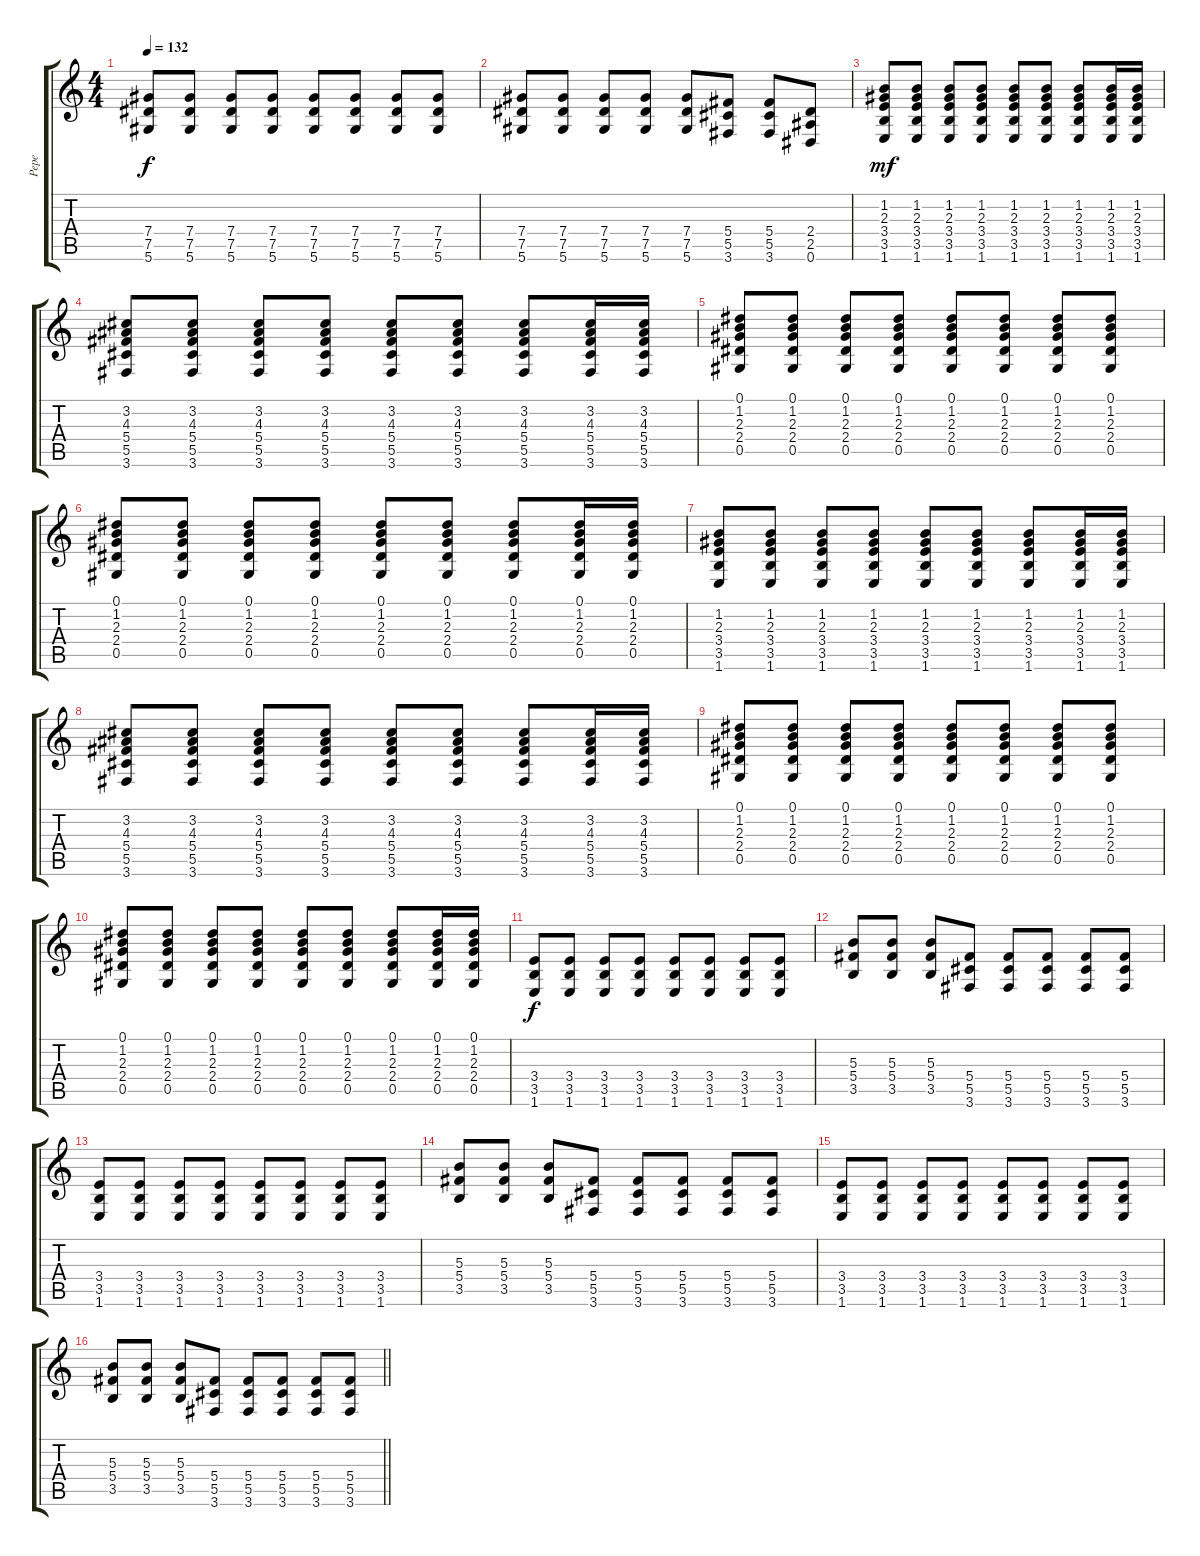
\track ("Pepe" "Pepe") {instrument distortionguitar}
\staff {score tabs}
\tuning (Eb4 Bb3 Gb3 Db3 Ab2 Eb2) {hide}
\ts (4 4)
\tempo 132
\clef g2
\ks c
(7.4 7.5 5.6).8{dy f} (7.4 7.5 5.6).8 (7.4 7.5 5.6).8 (7.4 7.5 5.6).8 (7.4 7.5 5.6).8 (7.4 7.5 5.6).8 (7.4 7.5 5.6).8 (7.4 7.5 5.6).8 |
(7.4 7.5 5.6).8 (7.4 7.5 5.6).8 (7.4 7.5 5.6).8 (7.4 7.5 5.6).8 (7.4 7.5 5.6).8 (5.4 5.5 3.6).8 (5.4 5.5 3.6).8 (2.4 2.5 0.6).8 |
(1.2 2.3 3.4 3.5 1.6).8{dy mf} (1.2 2.3 3.4 3.5 1.6).8 (1.2 2.3 3.4 3.5 1.6).8 (1.2 2.3 3.4 3.5 1.6).8 (1.2 2.3 3.4 3.5 1.6).8 (1.2 2.3 3.4 3.5 1.6).8 (1.2 2.3 3.4 3.5 1.6).8 (1.2 2.3 3.4 3.5 1.6).16 (1.2 2.3 3.4 3.5 1.6).16 |
(3.2 4.3 5.4 5.5 3.6).8 (3.2 4.3 5.4 5.5 3.6).8 (3.2 4.3 5.4 5.5 3.6).8 (3.2 4.3 5.4 5.5 3.6).8 (3.2 4.3 5.4 5.5 3.6).8 (3.2 4.3 5.4 5.5 3.6).8 (3.2 4.3 5.4 5.5 3.6).8 (3.2 4.3 5.4 5.5 3.6).16 (3.2 4.3 5.4 5.5 3.6).16 |
(0.1 1.2 2.3 2.4 0.5).8 (0.1 1.2 2.3 2.4 0.5).8 (0.1 1.2 2.3 2.4 0.5).8 (0.1 1.2 2.3 2.4 0.5).8 (0.1 1.2 2.3 2.4 0.5).8 (0.1 1.2 2.3 2.4 0.5).8 (0.1 1.2 2.3 2.4 0.5).8 (0.1 1.2 2.3 2.4 0.5).8 |
(0.1 1.2 2.3 2.4 0.5).8 (0.1 1.2 2.3 2.4 0.5).8 (0.1 1.2 2.3 2.4 0.5).8 (0.1 1.2 2.3 2.4 0.5).8 (0.1 1.2 2.3 2.4 0.5).8 (0.1 1.2 2.3 2.4 0.5).8 (0.1 1.2 2.3 2.4 0.5).8 (0.1 1.2 2.3 2.4 0.5).16 (0.1 1.2 2.3 2.4 0.5).16 |
(1.2 2.3 3.4 3.5 1.6).8 (1.2 2.3 3.4 3.5 1.6).8 (1.2 2.3 3.4 3.5 1.6).8 (1.2 2.3 3.4 3.5 1.6).8 (1.2 2.3 3.4 3.5 1.6).8 (1.2 2.3 3.4 3.5 1.6).8 (1.2 2.3 3.4 3.5 1.6).8 (1.2 2.3 3.4 3.5 1.6).16 (1.2 2.3 3.4 3.5 1.6).16 |
(3.2 4.3 5.4 5.5 3.6).8 (3.2 4.3 5.4 5.5 3.6).8 (3.2 4.3 5.4 5.5 3.6).8 (3.2 4.3 5.4 5.5 3.6).8 (3.2 4.3 5.4 5.5 3.6).8 (3.2 4.3 5.4 5.5 3.6).8 (3.2 4.3 5.4 5.5 3.6).8 (3.2 4.3 5.4 5.5 3.6).16 (3.2 4.3 5.4 5.5 3.6).16 |
(0.1 1.2 2.3 2.4 0.5).8 (0.1 1.2 2.3 2.4 0.5).8 (0.1 1.2 2.3 2.4 0.5).8 (0.1 1.2 2.3 2.4 0.5).8 (0.1 1.2 2.3 2.4 0.5).8 (0.1 1.2 2.3 2.4 0.5).8 (0.1 1.2 2.3 2.4 0.5).8 (0.1 1.2 2.3 2.4 0.5).8 |
(0.1 1.2 2.3 2.4 0.5).8 (0.1 1.2 2.3 2.4 0.5).8 (0.1 1.2 2.3 2.4 0.5).8 (0.1 1.2 2.3 2.4 0.5).8 (0.1 1.2 2.3 2.4 0.5).8 (0.1 1.2 2.3 2.4 0.5).8 (0.1 1.2 2.3 2.4 0.5).8 (0.1 1.2 2.3 2.4 0.5).16 (0.1 1.2 2.3 2.4 0.5).16 |
(3.4 3.5 1.6).8{dy f} (3.4 3.5 1.6).8 (3.4 3.5 1.6).8 (3.4 3.5 1.6).8 (3.4 3.5 1.6).8 (3.4 3.5 1.6).8 (3.4 3.5 1.6).8 (3.4 3.5 1.6).8 |
(5.3 5.4 3.5).8 (5.3 5.4 3.5).8 (5.3 5.4 3.5).8 (5.4 5.5 3.6).8 (5.4 5.5 3.6).8 (5.4 5.5 3.6).8 (5.4 5.5 3.6).8 (5.4 5.5 3.6).8 |
(3.4 3.5 1.6).8 (3.4 3.5 1.6).8 (3.4 3.5 1.6).8 (3.4 3.5 1.6).8 (3.4 3.5 1.6).8 (3.4 3.5 1.6).8 (3.4 3.5 1.6).8 (3.4 3.5 1.6).8 |
(5.3 5.4 3.5).8 (5.3 5.4 3.5).8 (5.3 5.4 3.5).8 (5.4 5.5 3.6).8 (5.4 5.5 3.6).8 (5.4 5.5 3.6).8 (5.4 5.5 3.6).8 (5.4 5.5 3.6).8 |
(3.4 3.5 1.6).8 (3.4 3.5 1.6).8 (3.4 3.5 1.6).8 (3.4 3.5 1.6).8 (3.4 3.5 1.6).8 (3.4 3.5 1.6).8 (3.4 3.5 1.6).8 (3.4 3.5 1.6).8 |
\barLineRight lightlight
(5.3 5.4 3.5).8 (5.3 5.4 3.5).8 (5.3 5.4 3.5).8 (5.4 5.5 3.6).8 (5.4 5.5 3.6).8 (5.4 5.5 3.6).8 (5.4 5.5 3.6).8 (5.4 5.5 3.6).8
